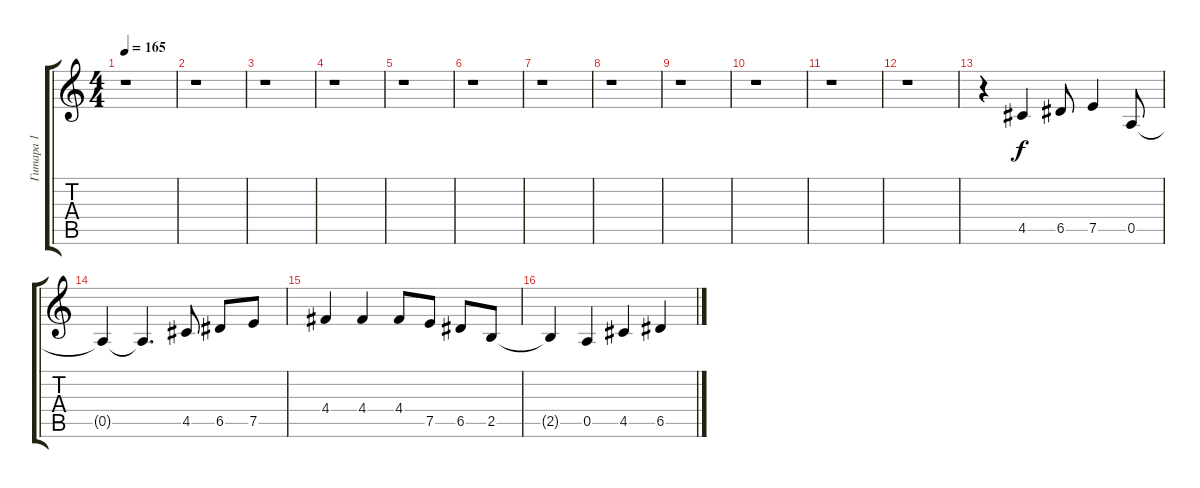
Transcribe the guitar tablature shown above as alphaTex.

\track ("Гитара 1" "Гитара 1") {instrument distortionguitar}
\staff {score tabs}
\tuning (E4 B3 G3 D3 A2 E2) {hide}
\ts (4 4)
\tempo 165
\clef g2
\ks c
r.1{dy f} |
r.1 |
r.1 |
r.1 |
r.1 |
r.1 |
r.1 |
r.1 |
r.1 |
r.1 |
r.1 |
r.1 |
r.4 4.5.4 6.5.8 7.5.4 0.5.8 |
0.5{t}.4 0.5{t}.4{d} 4.5.8 6.5.8 7.5.8 |
4.4.4 4.4.4 4.4.8 7.5.8 6.5.8 2.5.8 |
2.5{t}.4 0.5.4 4.5.4 6.5.4
